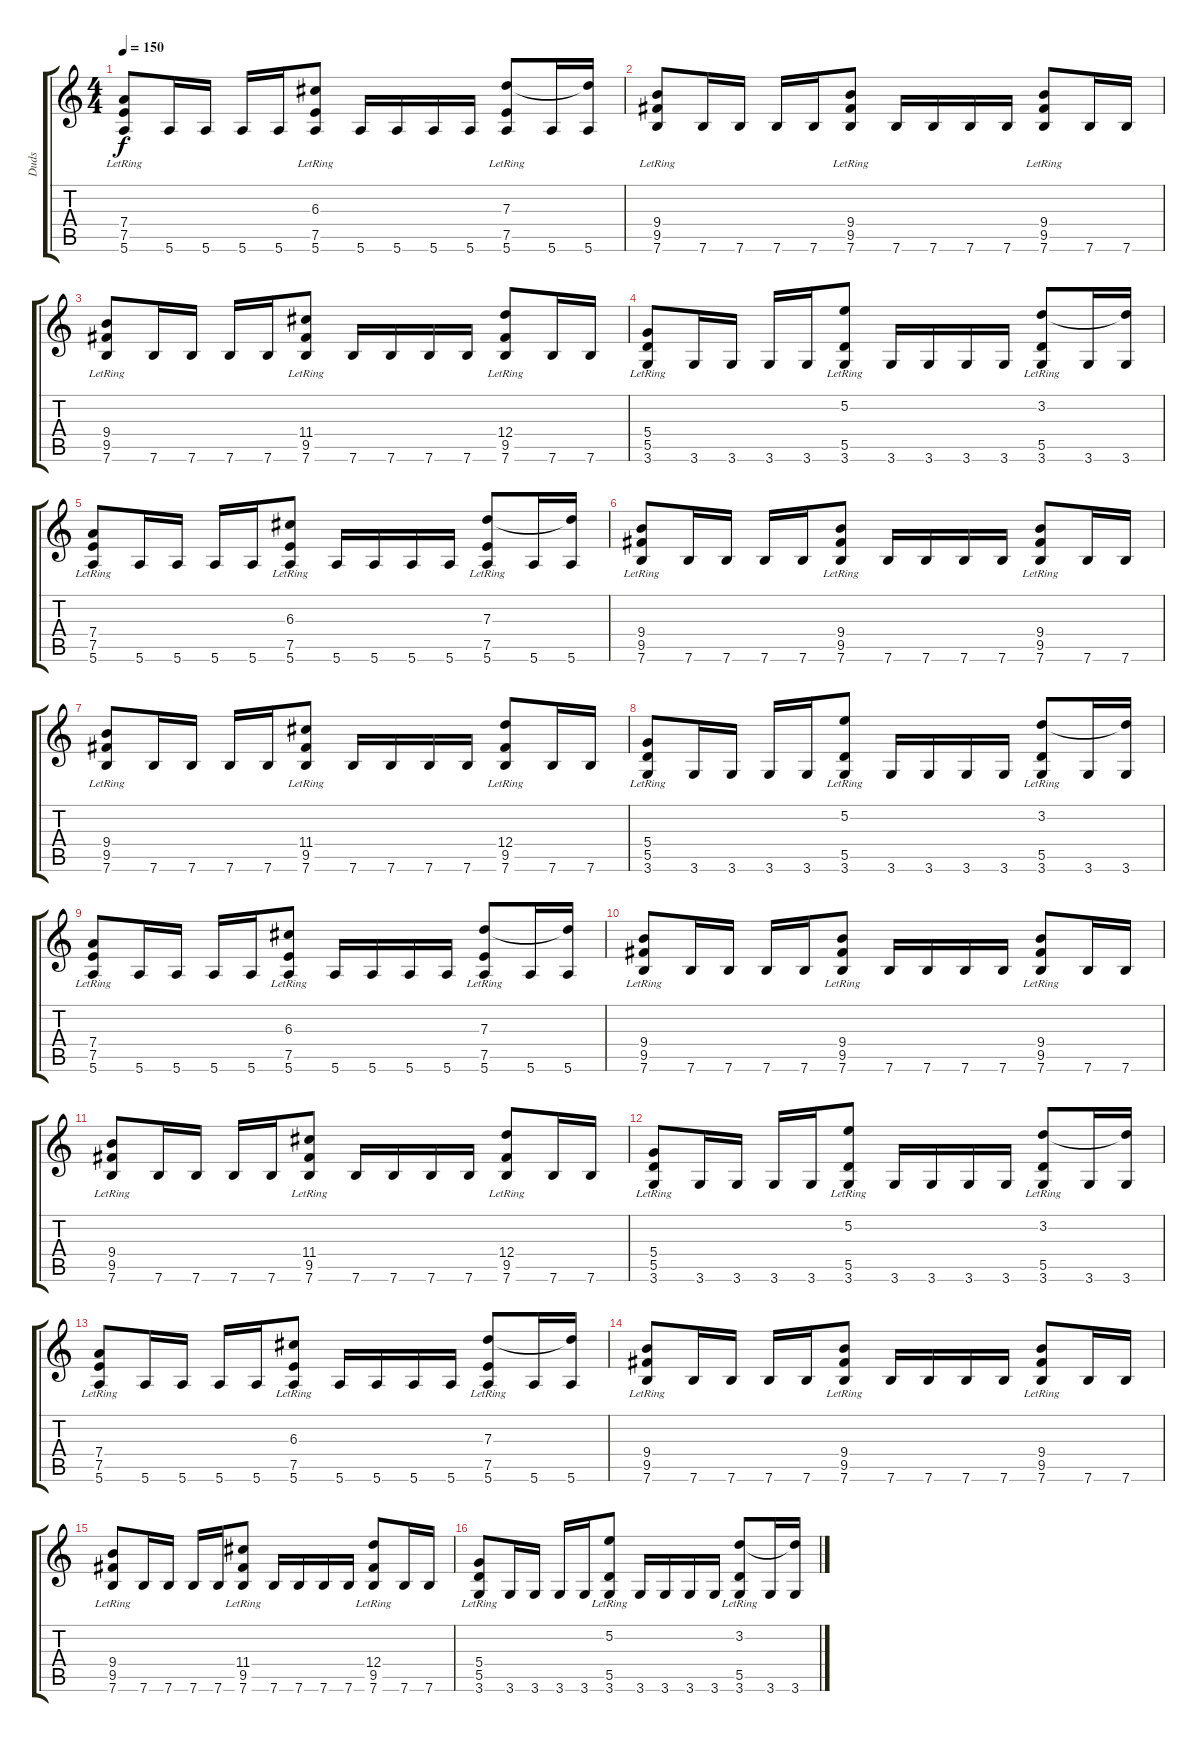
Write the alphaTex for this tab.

\track ("Duds" "Duds") {instrument distortionguitar}
\staff {score tabs}
\tuning (E4 B3 G3 D3 A2 E2) {hide}
\ts (4 4)
\tempo 150
\clef g2
\ks c
(7.4{lr} 7.5{lr} 5.6).8{dy f} 5.6.16 5.6.16 5.6.16 5.6.16 (6.3{lr} 7.5{lr} 5.6).8 5.6.16 5.6.16 5.6.16 5.6.16 (7.3 7.5{lr} 5.6).8 5.6.16 (7.3{t} 5.6).16 |
(9.4{lr} 9.5{lr} 7.6).8 7.6.16 7.6.16 7.6.16 7.6.16 (9.4{lr} 9.5{lr} 7.6).8 7.6.16 7.6.16 7.6.16 7.6.16 (9.4{lr} 9.5{lr} 7.6).8 7.6.16 7.6.16 |
(9.4{lr} 9.5{lr} 7.6).8 7.6.16 7.6.16 7.6.16 7.6.16 (11.4{lr} 9.5{lr} 7.6).8 7.6.16 7.6.16 7.6.16 7.6.16 (12.4{lr} 9.5{lr} 7.6).8 7.6.16 7.6.16 |
(5.4{lr} 5.5{lr} 3.6).8 3.6.16 3.6.16 3.6.16 3.6.16 (5.2{lr} 5.5{lr} 3.6).8 3.6.16 3.6.16 3.6.16 3.6.16 (3.2 5.5{lr} 3.6).8 3.6.16 (3.2{t} 3.6).16 |
(7.4{lr} 7.5{lr} 5.6).8 5.6.16 5.6.16 5.6.16 5.6.16 (6.3{lr} 7.5{lr} 5.6).8 5.6.16 5.6.16 5.6.16 5.6.16 (7.3 7.5{lr} 5.6).8 5.6.16 (7.3{t} 5.6).16 |
(9.4{lr} 9.5{lr} 7.6).8 7.6.16 7.6.16 7.6.16 7.6.16 (9.4{lr} 9.5{lr} 7.6).8 7.6.16 7.6.16 7.6.16 7.6.16 (9.4{lr} 9.5{lr} 7.6).8 7.6.16 7.6.16 |
(9.4{lr} 9.5{lr} 7.6).8 7.6.16 7.6.16 7.6.16 7.6.16 (11.4{lr} 9.5{lr} 7.6).8 7.6.16 7.6.16 7.6.16 7.6.16 (12.4{lr} 9.5{lr} 7.6).8 7.6.16 7.6.16 |
(5.4{lr} 5.5{lr} 3.6).8 3.6.16 3.6.16 3.6.16 3.6.16 (5.2{lr} 5.5{lr} 3.6).8 3.6.16 3.6.16 3.6.16 3.6.16 (3.2 5.5{lr} 3.6).8 3.6.16 (3.2{t} 3.6).16 |
(7.4{lr} 7.5{lr} 5.6).8 5.6.16 5.6.16 5.6.16 5.6.16 (6.3{lr} 7.5{lr} 5.6).8 5.6.16 5.6.16 5.6.16 5.6.16 (7.3 7.5{lr} 5.6).8 5.6.16 (7.3{t} 5.6).16 |
(9.4{lr} 9.5{lr} 7.6).8 7.6.16 7.6.16 7.6.16 7.6.16 (9.4{lr} 9.5{lr} 7.6).8 7.6.16 7.6.16 7.6.16 7.6.16 (9.4{lr} 9.5{lr} 7.6).8 7.6.16 7.6.16 |
(9.4{lr} 9.5{lr} 7.6).8 7.6.16 7.6.16 7.6.16 7.6.16 (11.4{lr} 9.5{lr} 7.6).8 7.6.16 7.6.16 7.6.16 7.6.16 (12.4{lr} 9.5{lr} 7.6).8 7.6.16 7.6.16 |
(5.4{lr} 5.5{lr} 3.6).8 3.6.16 3.6.16 3.6.16 3.6.16 (5.2{lr} 5.5{lr} 3.6).8 3.6.16 3.6.16 3.6.16 3.6.16 (3.2 5.5{lr} 3.6).8 3.6.16 (3.2{t} 3.6).16 |
(7.4{lr} 7.5{lr} 5.6).8 5.6.16 5.6.16 5.6.16 5.6.16 (6.3{lr} 7.5{lr} 5.6).8 5.6.16 5.6.16 5.6.16 5.6.16 (7.3 7.5{lr} 5.6).8 5.6.16 (7.3{t} 5.6).16 |
(9.4{lr} 9.5{lr} 7.6).8 7.6.16 7.6.16 7.6.16 7.6.16 (9.4{lr} 9.5{lr} 7.6).8 7.6.16 7.6.16 7.6.16 7.6.16 (9.4{lr} 9.5{lr} 7.6).8 7.6.16 7.6.16 |
(9.4{lr} 9.5{lr} 7.6).8 7.6.16 7.6.16 7.6.16 7.6.16 (11.4{lr} 9.5{lr} 7.6).8 7.6.16 7.6.16 7.6.16 7.6.16 (12.4{lr} 9.5{lr} 7.6).8 7.6.16 7.6.16 |
(5.4{lr} 5.5{lr} 3.6).8 3.6.16 3.6.16 3.6.16 3.6.16 (5.2{lr} 5.5{lr} 3.6).8 3.6.16 3.6.16 3.6.16 3.6.16 (3.2 5.5{lr} 3.6).8 3.6.16 (3.2{t} 3.6).16
